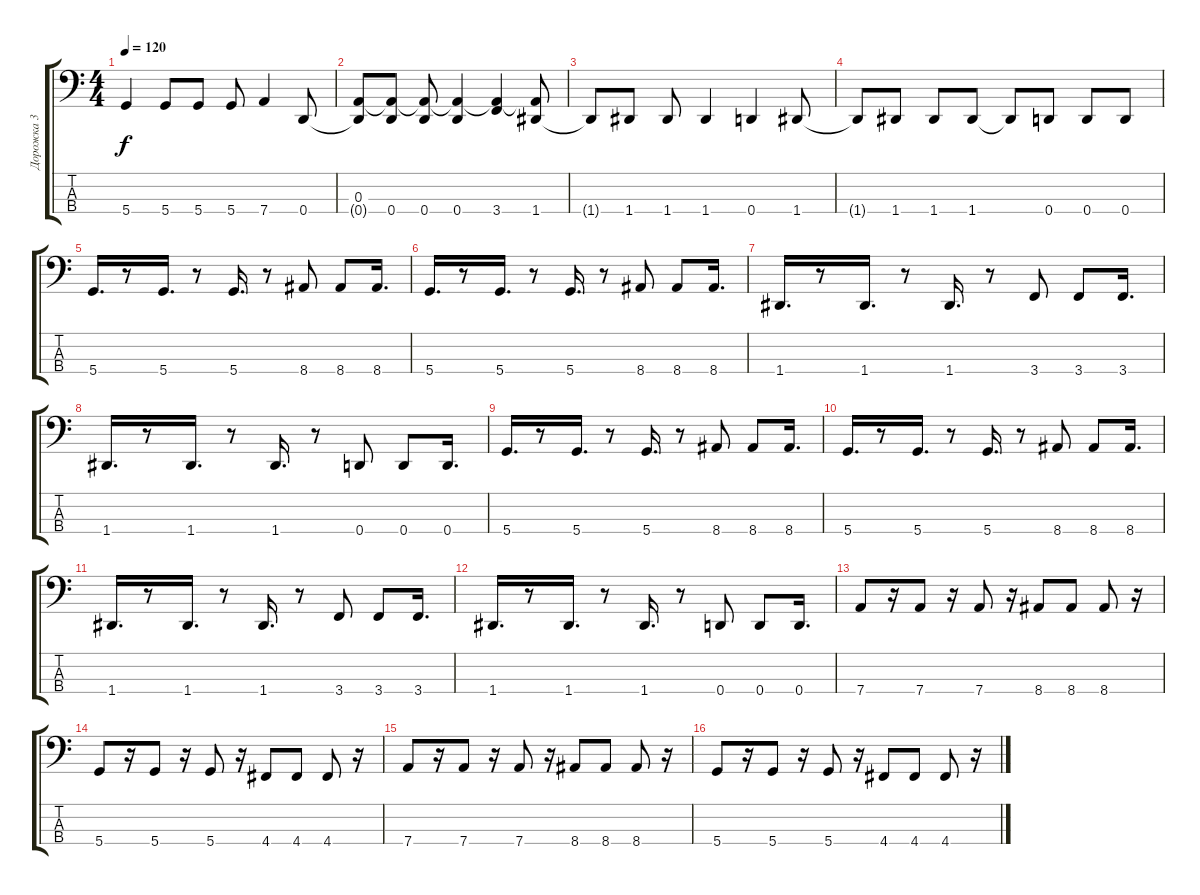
\track ("Дорожка 3" "Дорожка 3") {instrument electricbassfinger}
\staff {score tabs}
\tuning (G2 D2 A1 D1) {hide}
\ts (4 4)
\tempo 120
\clef f4
\ks c
5.4.4{dy f} 5.4.8 5.4.8 5.4.8 7.4.4 0.4.8 |
(0.3 0.4{t}).8 (0.3{t} 0.4).8 (0.3{t} 0.4).8 (0.3{t} 0.4).4 (0.3{t} 3.4).4 (0.3{t} 1.4).8 |
1.4{t}.8 1.4.8 1.4.8 1.4.4 0.4.4 1.4.8 |
1.4{t}.8 1.4.8 1.4.8 1.4.8 1.4{t}.8 0.4.8 0.4.8 0.4.8 |
5.4.16{d} r.8 5.4.16{d} r.8 5.4.16{d} r.8 8.4.8 8.4.8 8.4.16{d} |
5.4.16{d} r.8 5.4.16{d} r.8 5.4.16{d} r.8 8.4.8 8.4.8 8.4.16{d} |
1.4.16{d} r.8 1.4.16{d} r.8 1.4.16{d} r.8 3.4.8 3.4.8 3.4.16{d} |
1.4.16{d} r.8 1.4.16{d} r.8 1.4.16{d} r.8 0.4.8 0.4.8 0.4.16{d} |
5.4.16{d} r.8 5.4.16{d} r.8 5.4.16{d} r.8 8.4.8 8.4.8 8.4.16{d} |
5.4.16{d} r.8 5.4.16{d} r.8 5.4.16{d} r.8 8.4.8 8.4.8 8.4.16{d} |
1.4.16{d} r.8 1.4.16{d} r.8 1.4.16{d} r.8 3.4.8 3.4.8 3.4.16{d} |
1.4.16{d} r.8 1.4.16{d} r.8 1.4.16{d} r.8 0.4.8 0.4.8 0.4.16{d} |
7.4.8 r.16 7.4.8 r.16 7.4.8 r.16 8.4.8 8.4.8 8.4.8 r.16 |
5.4.8 r.16 5.4.8 r.16 5.4.8 r.16 4.4.8 4.4.8 4.4.8 r.16 |
7.4.8 r.16 7.4.8 r.16 7.4.8 r.16 8.4.8 8.4.8 8.4.8 r.16 |
5.4.8 r.16 5.4.8 r.16 5.4.8 r.16 4.4.8 4.4.8 4.4.8 r.16
